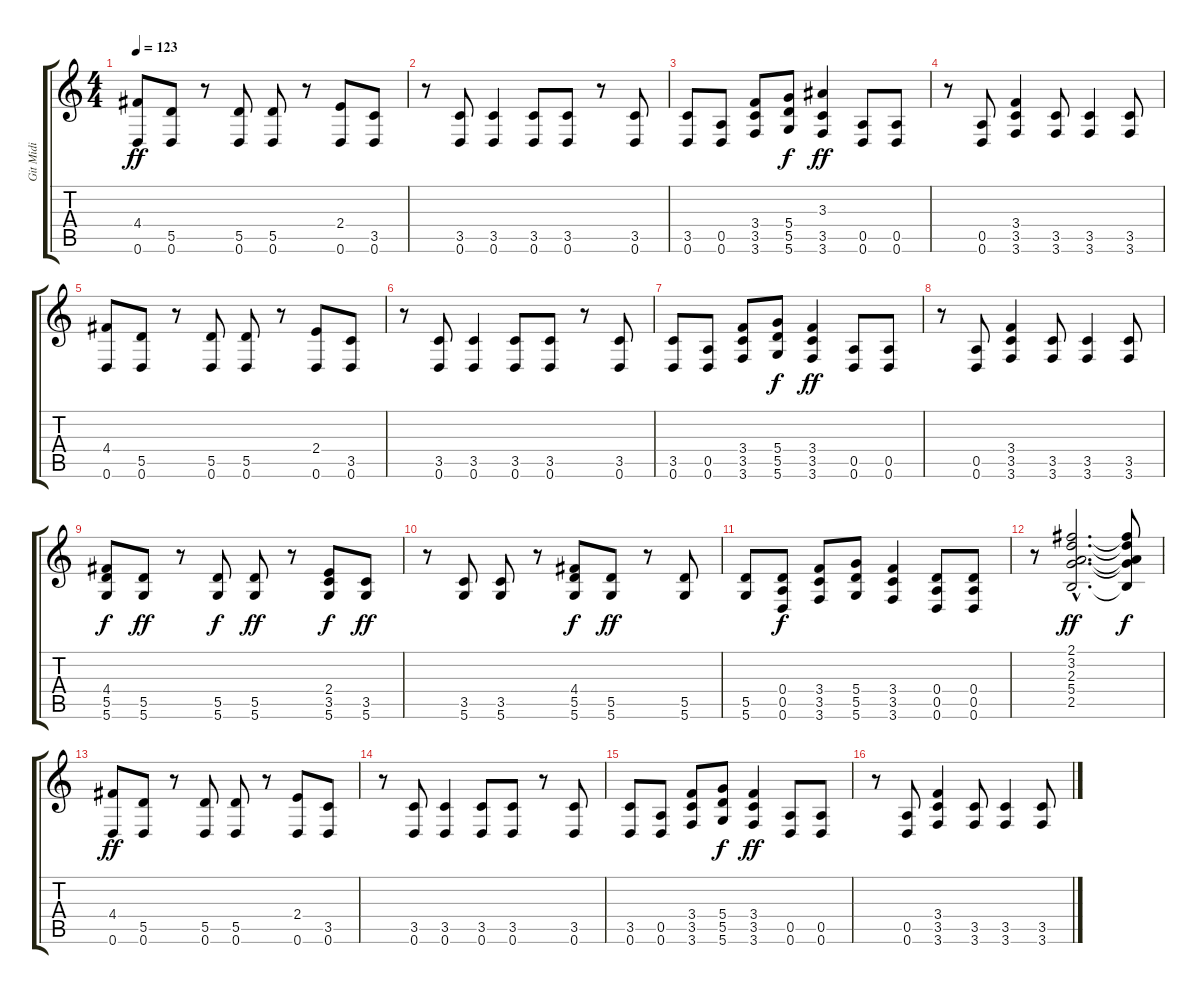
\track ("Git Midi" "Git Midi") {instrument electricguitarclean}
\staff {score tabs}
\tuning (E4 B3 G3 D3 A2 D2) {hide}
\ts (4 4)
\tempo 123
\clef g2
\ks c
(4.4 0.6).8{dy ff} (5.5 0.6).8 r.8 (5.5 0.6).8 (5.5 0.6).8 r.8 (2.4 0.6).8 (3.5 0.6).8 |
r.8 (3.5 0.6).8 (3.5 0.6).4 (3.5 0.6).8 (3.5 0.6).8 r.8 (3.5 0.6).8 |
(3.5 0.6).8 (0.5 0.6).8 (3.4 3.5 3.6).8 (5.4 5.5 5.6).8{dy f} (3.3 3.5 3.6).4{dy ff} (0.5 0.6).8 (0.5 0.6).8 |
r.8 (0.5 0.6).8 (3.4 3.5 3.6).4 (3.5 3.6).8 (3.5 3.6).4 (3.5 3.6).8 |
(4.4 0.6).8 (5.5 0.6).8 r.8 (5.5 0.6).8 (5.5 0.6).8 r.8 (2.4 0.6).8 (3.5 0.6).8 |
r.8 (3.5 0.6).8 (3.5 0.6).4 (3.5 0.6).8 (3.5 0.6).8 r.8 (3.5 0.6).8 |
(3.5 0.6).8 (0.5 0.6).8 (3.4 3.5 3.6).8 (5.4 5.5 5.6).8{dy f} (3.4 3.5 3.6).4{dy ff} (0.5 0.6).8 (0.5 0.6).8 |
r.8 (0.5 0.6).8 (3.4 3.5 3.6).4 (3.5 3.6).8 (3.5 3.6).4 (3.5 3.6).8 |
(4.4 5.5 5.6).8{dy f} (5.5 5.6).8{dy ff} r.8 (5.5 5.6).8{dy f} (5.5 5.6).8{dy ff} r.8 (2.4 3.5 5.6).8{dy f} (3.5 5.6).8{dy ff} |
r.8 (3.5 5.6).8 (3.5 5.6).8 r.8 (4.4 5.5 5.6).8{dy f} (5.5 5.6).8{dy ff} r.8 (5.5 5.6).8 |
(5.5 5.6).8 (0.4 0.5 0.6).8{dy f} (3.4 3.5 3.6).8 (5.4 5.5 5.6).8 (3.4 3.5 3.6).4 (0.4 0.5 0.6).8 (0.4 0.5 0.6).8 |
r.8 (2.1{hac} 3.2{hac} 2.3{hac} 5.4{hac} 2.5{hac}).2{d dy ff} (2.1{t} 3.2{t} 2.3{t} 5.4{t} 2.5{t}).8{dy f} |
(4.4 0.6).8{dy ff} (5.5 0.6).8 r.8 (5.5 0.6).8 (5.5 0.6).8 r.8 (2.4 0.6).8 (3.5 0.6).8 |
r.8 (3.5 0.6).8 (3.5 0.6).4 (3.5 0.6).8 (3.5 0.6).8 r.8 (3.5 0.6).8 |
(3.5 0.6).8 (0.5 0.6).8 (3.4 3.5 3.6).8 (5.4 5.5 5.6).8{dy f} (3.4 3.5 3.6).4{dy ff} (0.5 0.6).8 (0.5 0.6).8 |
r.8 (0.5 0.6).8 (3.4 3.5 3.6).4 (3.5 3.6).8 (3.5 3.6).4 (3.5 3.6).8
